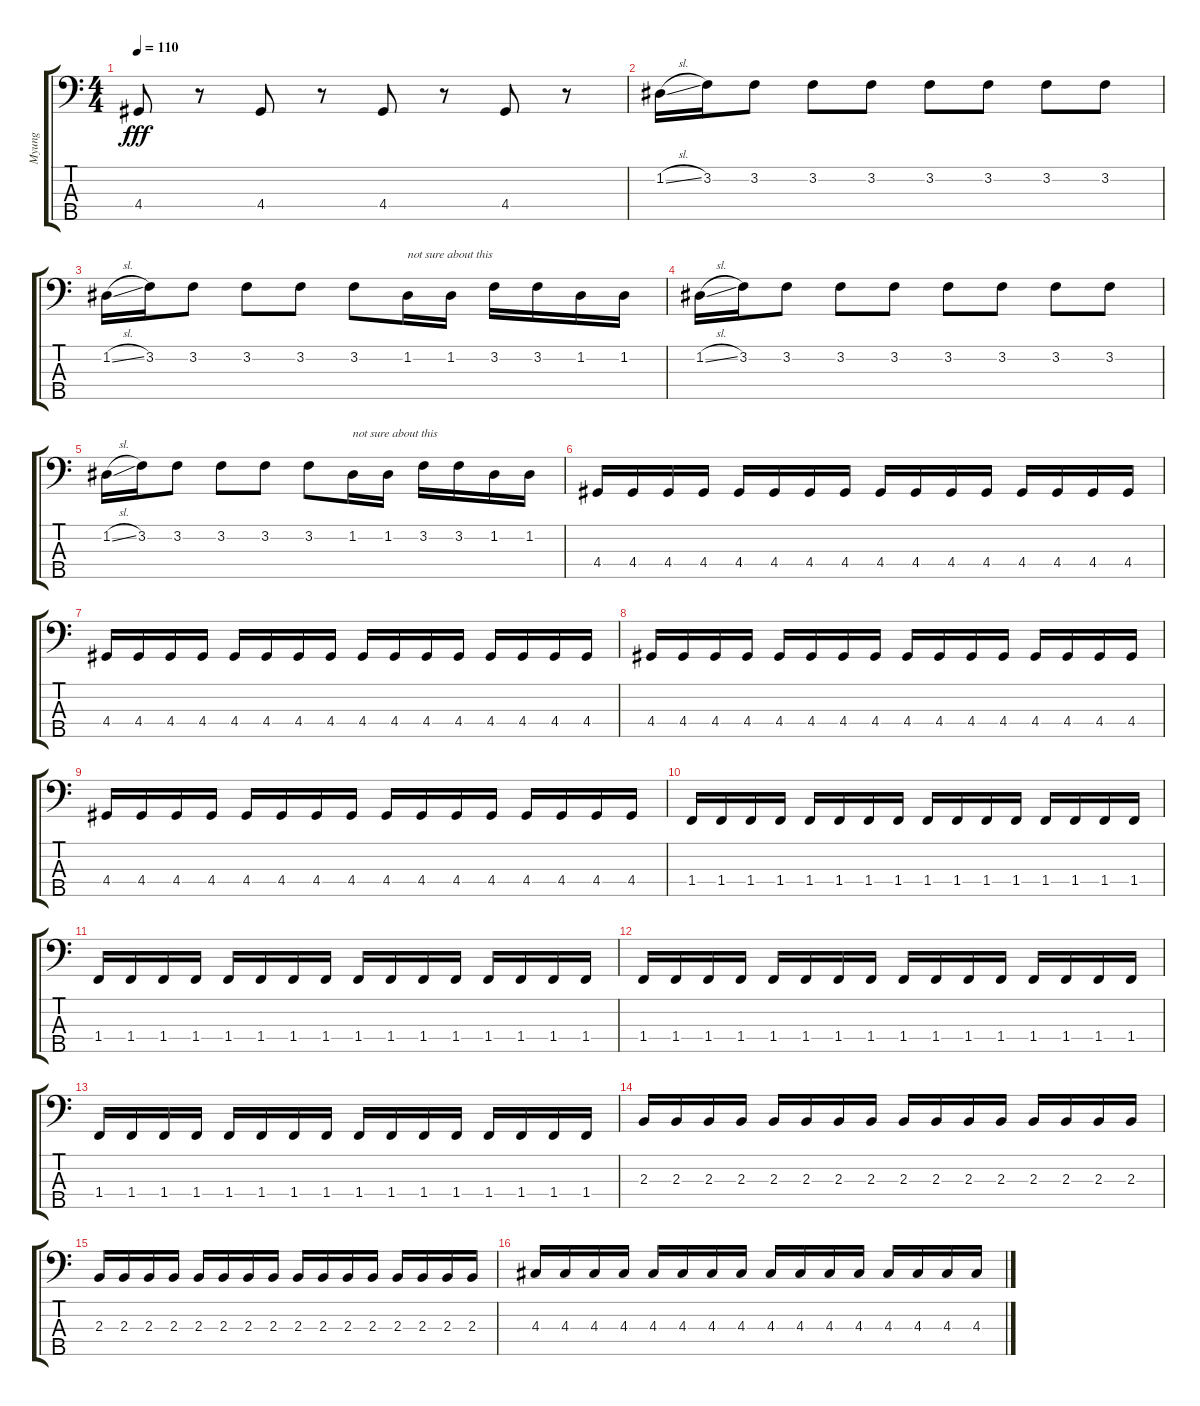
\track ("Myung" "Myung") {instrument electricbassfinger}
\staff {score tabs}
\tuning (G2 D2 A1 E1 B0) {hide}
\ts (4 4)
\tempo 110
\clef f4
\ks c
4.4.8{dy fff} r.8 4.4.8 r.8 4.4.8 r.8 4.4.8 r.8 |
1.2{sl}.16 3.2.16 3.2.8 3.2.8 3.2.8 3.2.8 3.2.8 3.2.8 3.2.8 |
1.2{sl}.16 3.2.16 3.2.8 3.2.8 3.2.8 3.2.8 1.2.16{txt "not sure about this"} 1.2.16 3.2.16 3.2.16 1.2.16 1.2.16 |
1.2{sl}.16 3.2.16 3.2.8 3.2.8 3.2.8 3.2.8 3.2.8 3.2.8 3.2.8 |
1.2{sl}.16 3.2.16 3.2.8 3.2.8 3.2.8 3.2.8 1.2.16{txt "not sure about this"} 1.2.16 3.2.16 3.2.16 1.2.16 1.2.16 |
4.4.16 4.4.16 4.4.16 4.4.16 4.4.16 4.4.16 4.4.16 4.4.16 4.4.16 4.4.16 4.4.16 4.4.16 4.4.16 4.4.16 4.4.16 4.4.16 |
4.4.16 4.4.16 4.4.16 4.4.16 4.4.16 4.4.16 4.4.16 4.4.16 4.4.16 4.4.16 4.4.16 4.4.16 4.4.16 4.4.16 4.4.16 4.4.16 |
4.4.16 4.4.16 4.4.16 4.4.16 4.4.16 4.4.16 4.4.16 4.4.16 4.4.16 4.4.16 4.4.16 4.4.16 4.4.16 4.4.16 4.4.16 4.4.16 |
4.4.16 4.4.16 4.4.16 4.4.16 4.4.16 4.4.16 4.4.16 4.4.16 4.4.16 4.4.16 4.4.16 4.4.16 4.4.16 4.4.16 4.4.16 4.4.16 |
1.4.16 1.4.16 1.4.16 1.4.16 1.4.16 1.4.16 1.4.16 1.4.16 1.4.16 1.4.16 1.4.16 1.4.16 1.4.16 1.4.16 1.4.16 1.4.16 |
1.4.16 1.4.16 1.4.16 1.4.16 1.4.16 1.4.16 1.4.16 1.4.16 1.4.16 1.4.16 1.4.16 1.4.16 1.4.16 1.4.16 1.4.16 1.4.16 |
1.4.16 1.4.16 1.4.16 1.4.16 1.4.16 1.4.16 1.4.16 1.4.16 1.4.16 1.4.16 1.4.16 1.4.16 1.4.16 1.4.16 1.4.16 1.4.16 |
1.4.16 1.4.16 1.4.16 1.4.16 1.4.16 1.4.16 1.4.16 1.4.16 1.4.16 1.4.16 1.4.16 1.4.16 1.4.16 1.4.16 1.4.16 1.4.16 |
2.3.16 2.3.16 2.3.16 2.3.16 2.3.16 2.3.16 2.3.16 2.3.16 2.3.16 2.3.16 2.3.16 2.3.16 2.3.16 2.3.16 2.3.16 2.3.16 |
2.3.16 2.3.16 2.3.16 2.3.16 2.3.16 2.3.16 2.3.16 2.3.16 2.3.16 2.3.16 2.3.16 2.3.16 2.3.16 2.3.16 2.3.16 2.3.16 |
4.3.16 4.3.16 4.3.16 4.3.16 4.3.16 4.3.16 4.3.16 4.3.16 4.3.16 4.3.16 4.3.16 4.3.16 4.3.16 4.3.16 4.3.16 4.3.16
